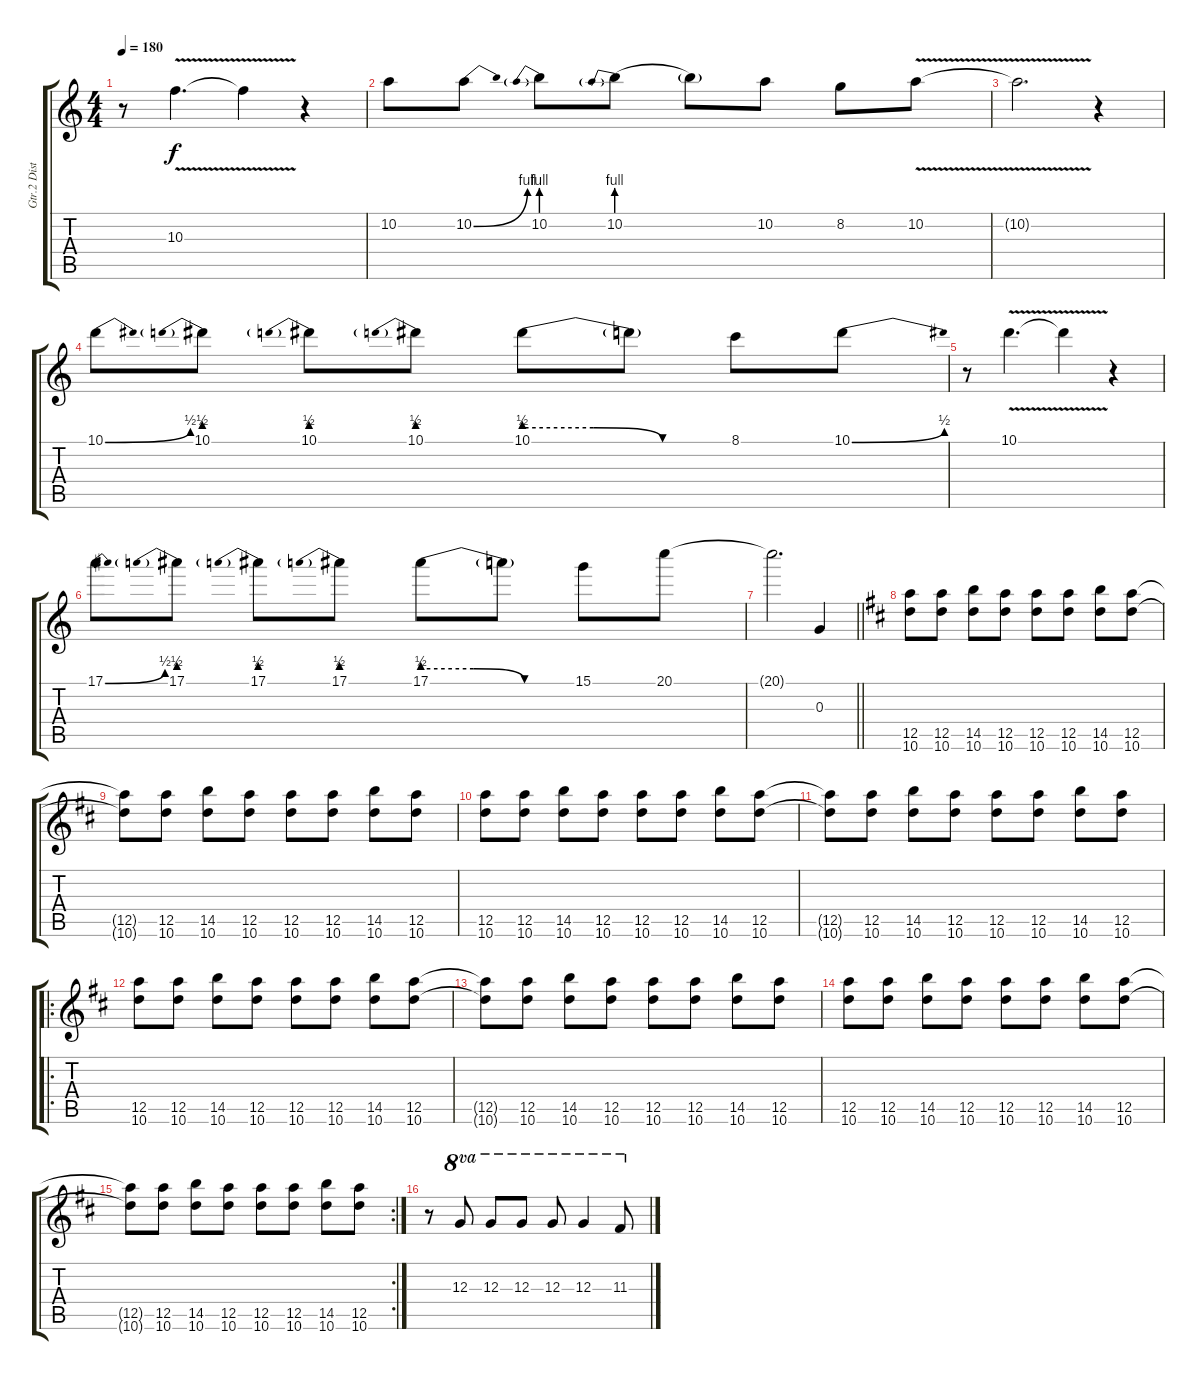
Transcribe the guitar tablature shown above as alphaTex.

\track ("Gtr.2 Distortion Gtr." "Gtr.2 Dist") {instrument distortionguitar}
\staff {score tabs}
\tuning (E4 B3 G3 D4 A3 E3) {hide}
\ts (4 4)
\tempo 180
\clef g2
\ks c
r.8{dy f} 10.3{v}.4{d} 10.3{v t}.4 r.4 |
10.2.8 10.2{be (bend 0 0 60 4)}.8 10.2{be (prebend 0 4 60 4)}.8 10.2{be (prebend 0 4 60 4)}.8 10.2{t}.8 10.2.8 8.2.8 10.2{v}.8 |
10.2{v t}.2{d} r.4 |
10.1{be (bend 0 0 60 2)}.8 10.1{be (prebend 0 2 60 2)}.8 10.1{be (prebend 0 2 60 2)}.8 10.1{be (prebend 0 2 60 2)}.8 10.1{be (custom 0 2 20 2 40 0 60 0)}.8 10.1{t}.8 8.1.8 10.1{be (bend 0 0 60 2)}.8 |
r.8 10.1{v}.4{d} 10.1{v t}.4 r.4 |
17.1{be (bend 0 0 60 2)}.8 17.1{be (prebend 0 2 60 2)}.8 17.1{be (prebend 0 2 60 2)}.8 17.1{be (prebend 0 2 60 2)}.8 17.1{be (custom 0 2 20 2 40 0 60 0)}.8 17.1{t}.8 15.1.8 20.1.8 |
\barLineRight lightlight
20.1{t}.2{d} 0.3.4 |
\ks d
(12.5 10.6).8 (12.5 10.6).8 (14.5 10.6).8 (12.5 10.6).8 (12.5 10.6).8 (12.5 10.6).8 (14.5 10.6).8 (12.5 10.6).8 |
(12.5{t} 10.6{t}).8 (12.5 10.6).8 (14.5 10.6).8 (12.5 10.6).8 (12.5 10.6).8 (12.5 10.6).8 (14.5 10.6).8 (12.5 10.6).8 |
(12.5 10.6).8 (12.5 10.6).8 (14.5 10.6).8 (12.5 10.6).8 (12.5 10.6).8 (12.5 10.6).8 (14.5 10.6).8 (12.5 10.6).8 |
(12.5{t} 10.6{t}).8 (12.5 10.6).8 (14.5 10.6).8 (12.5 10.6).8 (12.5 10.6).8 (12.5 10.6).8 (14.5 10.6).8 (12.5 10.6).8 |
\ro
(12.5 10.6).8 (12.5 10.6).8 (14.5 10.6).8 (12.5 10.6).8 (12.5 10.6).8 (12.5 10.6).8 (14.5 10.6).8 (12.5 10.6).8 |
(12.5{t} 10.6{t}).8 (12.5 10.6).8 (14.5 10.6).8 (12.5 10.6).8 (12.5 10.6).8 (12.5 10.6).8 (14.5 10.6).8 (12.5 10.6).8 |
(12.5 10.6).8 (12.5 10.6).8 (14.5 10.6).8 (12.5 10.6).8 (12.5 10.6).8 (12.5 10.6).8 (14.5 10.6).8 (12.5 10.6).8 |
\rc 2
(12.5{t} 10.6{t}).8 (12.5 10.6).8 (14.5 10.6).8 (12.5 10.6).8 (12.5 10.6).8 (12.5 10.6).8 (14.5 10.6).8 (12.5 10.6).8 |
r.8 12.3.8{ot 8va} 12.3.8{ot 8va} 12.3.8{ot 8va} 12.3.8{ot 8va} 12.3.4{ot 8va} 11.3.8{ot 8va}
